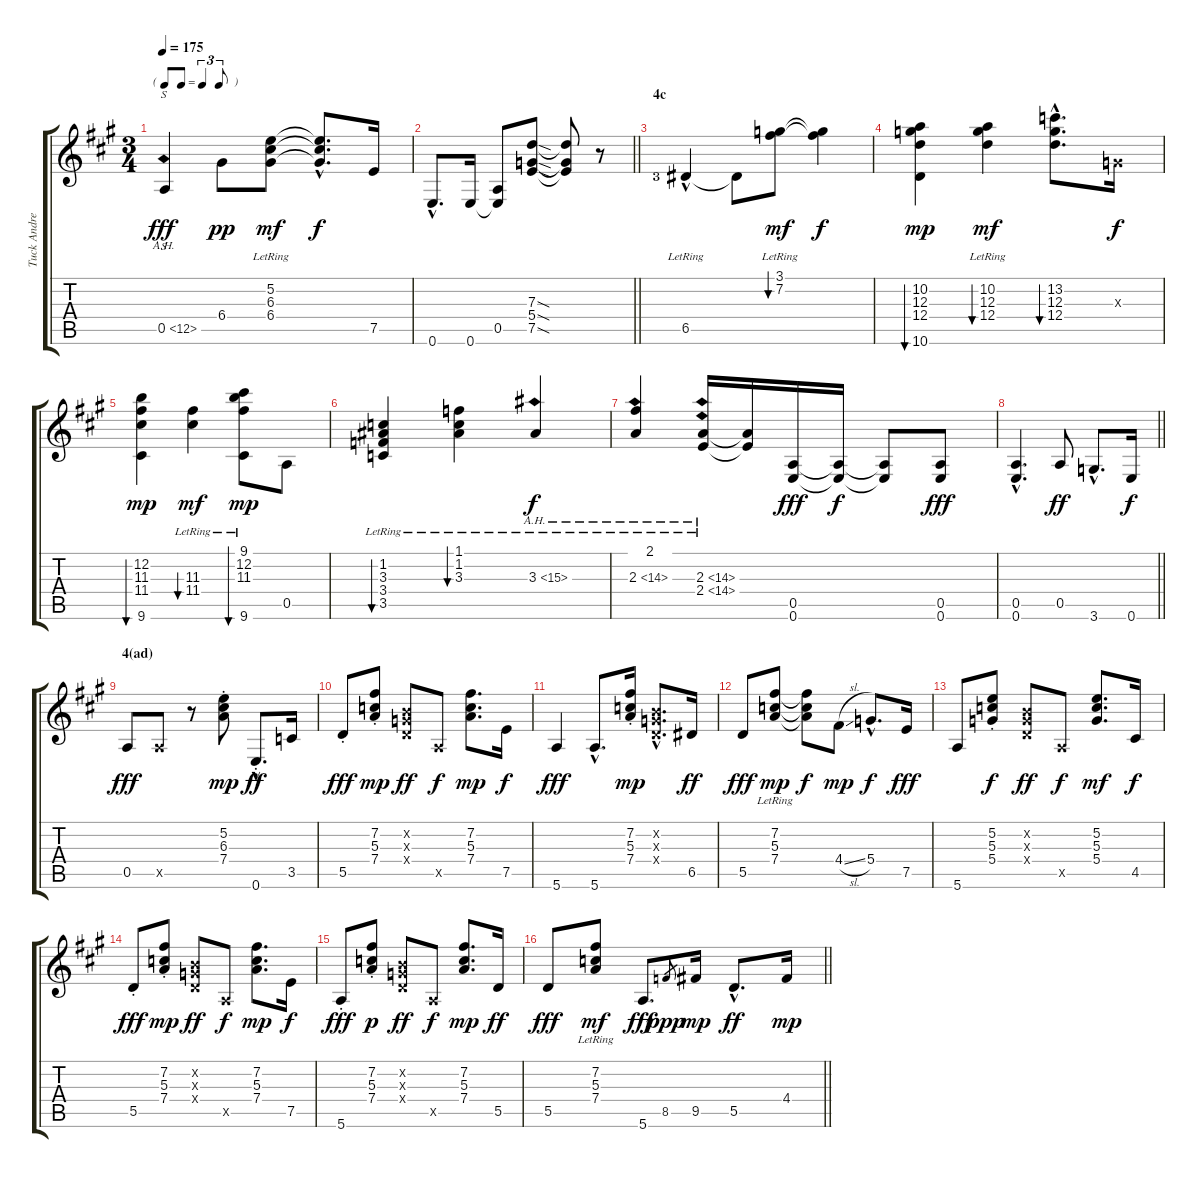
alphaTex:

\track ("Tuck Andress (first try)" "Tuck Andre") {instrument electricguitarjazz}
\staff {score tabs}
\tuning (E4 B3 G3 D3 A2 E2) {hide}
\ts (3 4)
\tf triplet8th
\tempo 175
\clef g2
\ks a
0.5{ah 12}.4{s dy fff} 6.4.8{dy pp} (5.2{lr} 6.3{lr} 6.4{lr}).8{dy mf} (5.2{hac t} 6.3{hac t} 6.4{hac t}).8{d dy f} 7.5.16 |
\barLineRight lightlight
0.6{hac}.8{d} 0.6.16 (0.5 0.6{t}).8 (7.3{sod} 5.4{sod} 7.5{sod}).8 (7.3{t} 5.4{t} 7.5{t}).8 r.8 |
\section ("" "4c")
6.5{hac lr lf 4}.4 6.5{t}.8 (3.1{lr} 7.2{lr}).8{bu 480 dy mf} (3.1{t} 7.2{t}).4{dy f} |
(10.2 12.3 12.4 10.6).4{bu 240 dy mp} (10.2{lr} 12.3{lr} 12.4{lr}).4{bu 240 dy mf} (13.2{hac} 12.3{hac} 12.4{hac}).8{d bu 240} 0.3{x}.16{dy f} |
(12.2 11.3 11.4 9.6).4{bu 240 dy mp} (11.3{lr} 11.4{lr}).4{bu 240 dy mf} (9.1{lr} 12.2{lr} 11.3{lr} 9.6).8{bu 240 dy mp} 0.5.8 |
(1.2{lr} 3.3{lr} 3.4{lr} 3.5{lr}).4{bu 480} (1.1{lr} 1.2{lr} 3.3{lr}).4{bu 480} 3.3{ah 12 lr}.4{dy f} |
(2.1{lr} 2.3{ah 12 lr}).4 (2.3{ah 12 lr} 2.4{ah 12 lr}).16 (2.3{t} 2.4{t}).16 (0.5 0.6).16{dy fff} (0.5{t} 0.6{t}).16{dy f} (0.5{t} 0.6{t}).8 (0.5 0.6).8{dy fff} |
\barLineRight lightlight
(0.5{hac} 0.6{hac}).4{d} 0.5.8{dy ff} 3.6{hac}.8{d} 0.6.16{dy f} |
\section ("" "4(ad)")
0.5.8{dy fff} 0.5{x}.8 r.8 (5.2{st} 6.3{st} 7.4{st}).8{dy mp} 0.6{hac st}.8{d dy ff} 3.5.16 |
5.5{st}.8{dy fff} (7.2{st} 5.3{st} 7.4{st}).8{dy mp} (0.2{x} 0.3{x} 0.4{x}).8{dy ff} 0.5{x}.8{dy f} (7.2 5.3 7.4).8{d dy mp} 7.5.16{dy f} |
5.6.4{dy fff} 5.6{hac}.8{d} (7.2{st} 5.3{st} 7.4{st}).16{dy mp} (0.2{hac x} 0.3{hac x} 0.4{hac x}).8{d} 6.5.16{dy ff} |
5.5.8{dy fff} (7.2{lr} 5.3{lr} 7.4{lr}).8{dy mp} (7.2{t} 5.3{t} 7.4{t}).8{dy f} 4.4{sl}.8{dy mp} 5.4{hac}.8{d dy f} 7.5.16{dy fff} |
5.6.8 (5.2{st} 5.3{st} 5.4{st}).8{dy f} (0.2{x} 0.3{x} 0.4{x}).8{dy ff} 0.5{x}.8{dy f} (5.2 5.3 5.4).8{d dy mf} 4.5.16{dy f} |
5.5{st}.8{dy fff} (7.2{st} 5.3{st} 7.4{st}).8{dy mp} (0.2{x} 0.3{x} 0.4{x}).8{dy ff} 0.5{x}.8{dy f} (7.2 5.3 7.4).8{d dy mp} 7.5.16{dy f} |
5.6{st}.8{dy fff} (7.2{st} 5.3{st} 7.4{st}).8{dy p} (0.2{x} 0.3{x} 0.4{x}).8{dy ff} 0.5{x}.8{dy f} (7.2 5.3 7.4).8{d dy mp} 5.5.16{dy ff} |
\barLineRight lightlight
5.5.8{dy fff} (7.2{lr} 5.3{lr} 7.4{lr}).8{dy mf} 5.6.8{d dy fff} 8.5.8{gr dy ppp} 9.5.16{dy mp} 5.5{hac}.8{d dy ff} 4.4.16{dy mp}
